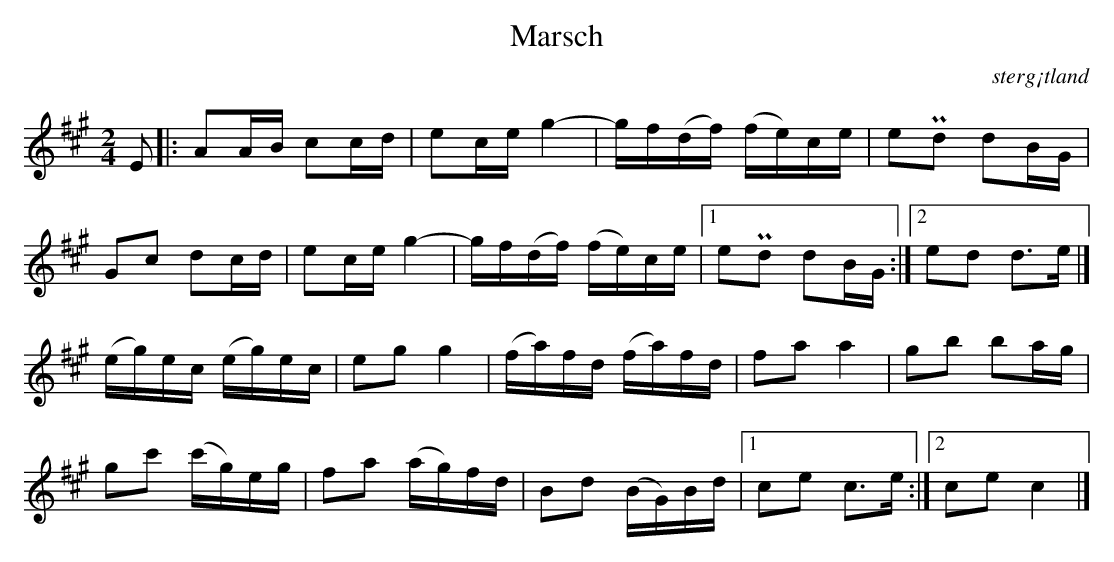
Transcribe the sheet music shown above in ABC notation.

X:1
T:Marsch
O: sterg¡tland
M: 2/4
L: 1/16
K: A-moll
E2 |: A2AB c2cd | e2ce g4- | gf(df) (fe)ce | e2Pd2 d2BG |
G2c2 d2cd | e2ce g4- | gf(df) (fe)ce |1 e2Pd2 d2BG :|2 e2d2 d2>e2 |]
(eg)ec (eg)ec | e2g2 g4 | (fa)fd (fa)fd | f2a2 a4 | g2b2 b2ag |
g2c'2 (c'g)eg | f2a2 (ag)fd | B2d2 (BG)Bd |1 c2e2 c2>e2 :|2 c2e2 c4 |]
